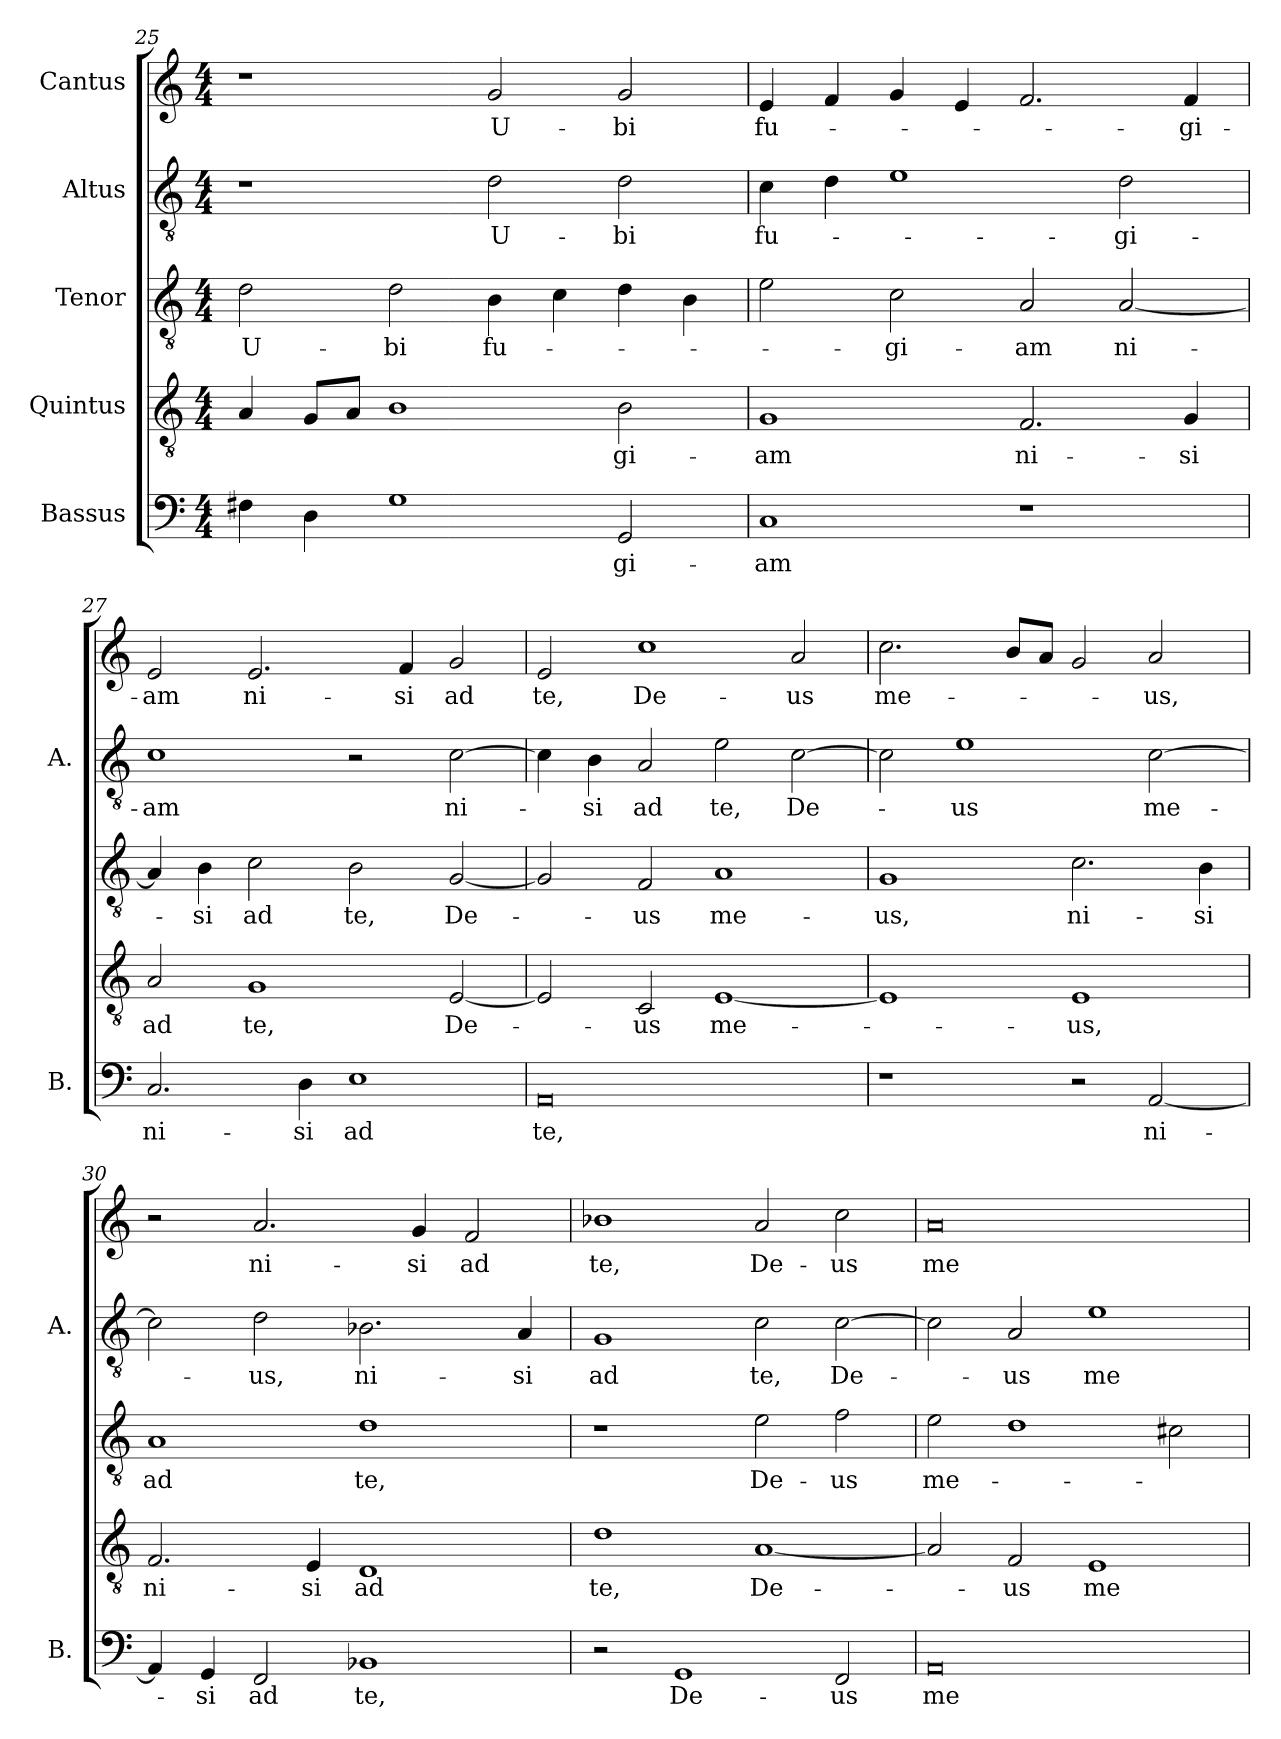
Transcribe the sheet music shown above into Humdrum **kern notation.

**kern	**text	**kern	**text	**kern	**text	**kern	**text	**kern	**text
*part5	*part5	*part4	*part4	*part3	*part3	*part2	*part2	*part1	*part1
*staff5	*staff5	*staff4	*staff4	*staff3	*staff3	*staff2	*staff2	*staff1	*staff1
*I"Bassus	*	*I"Quintus	*	*I"Tenor	*	*I"Altus	*	*I"Cantus	*
*I'B.	*	*	*	*	*	*I'A.	*	*	*
*clefF4	*	*clefGv2	*	*clefGv2	*	*clefGv2	*	*clefG2	*
*k[]	*	*k[]	*	*k[]	*	*k[]	*	*k[]	*
*C:	*	*C:	*	*C:	*	*C:	*	*C:	*
*M4/4	*	*M4/4	*	*M4/4	*	*M4/4	*	*M4/4	*
=25	=25	=25	=25	=25	=25	=25	=25	=25	=25
4F#X\	.	4A/	.	2d\	U-	1r	.	1r	.
4D\	.	8G/L	.	.	.	.	.	.	.
.	.	8A/J	.	.	.	.	.	.	.
1G\	.	1B\	.	2d\	-bi	.	.	.	.
.	.	.	.	4B\	fu-	2d\	U-	2g/	U-
.	.	.	.	4c\	.	.	.	.	.
2GG/	-gi-	2B\	-gi-	4d\	.	2d\	-bi	2g/	-bi
.	.	.	.	4B\	.	.	.	.	.
=26	=26	=26	=26	=26	=26	=26	=26	=26	=26
1C/	-am	1G/	-am	2e\	.	4c\	fu-	4e/	fu-
.	.	.	.	.	.	4d\	.	4f/	.
.	.	.	.	2c\	-gi-	1e\	.	4g/	.
.	.	.	.	.	.	.	.	4e/	.
1r	.	2.F/	ni-	2A/	-am	.	.	2.f/	.
.	.	.	.	[2A/	ni-	2d\	-gi-	.	.
.	.	4G/	-si	.	.	.	.	4f/	-gi-
=27	=27	=27	=27	=27	=27	=27	=27	=27	=27
2.C/	ni-	2A/	ad	4A/]	.	1c\	-am	2e/	-am
.	.	.	.	4B\	-si	.	.	.	.
.	.	1G/	te,	2c\	ad	.	.	2.e/	ni-
4D\	-si	.	.	.	.	.	.	.	.
1E\	ad	.	.	2B\	te,	2r	.	.	.
.	.	.	.	.	.	.	.	4f/	-si
.	.	[2E/	De-	[2G/	De-	[2c\	ni-	2g/	ad
=28	=28	=28	=28	=28	=28	=28	=28	=28	=28
0AA/	te,	2E/]	.	2G/]	.	4c\]	.	2e/	te,
.	.	.	.	.	.	4B\	-si	.	.
.	.	2C/	-us	2F/	-us	2A/	ad	1cc\	De-
.	.	[1E/	me-	1A/	me-	2e\	te,	.	.
.	.	.	.	.	.	[2c\	De-	2a/	-us
=29	=29	=29	=29	=29	=29	=29	=29	=29	=29
1r	.	1E/]	.	1G/	-us,	2c\]	.	2.cc\	me-
.	.	.	.	.	.	1e\	-us	.	.
.	.	.	.	.	.	.	.	8b/L	.
.	.	.	.	.	.	.	.	8a/J	.
2r	.	1E/	-us,	2.c\	ni-	.	.	2g/	.
[2AA/	ni-	.	.	.	.	[2c\	me-	2a/	-us,
.	.	.	.	4B\	-si	.	.	.	.
=30	=30	=30	=30	=30	=30	=30	=30	=30	=30
4AA/]	.	2.F/	ni-	1A/	ad	2c\]	.	2r	.
4GG/	-si	.	.	.	.	.	.	.	.
2FF/	ad	.	.	.	.	2d\	-us,	2.a/	ni-
.	.	4E/	-si	.	.	.	.	.	.
1BB-X/	te,	1D/	ad	1d\	te,	2.B-X\	ni-	.	.
.	.	.	.	.	.	.	.	4g/	-si
.	.	.	.	.	.	.	.	2f/	ad
.	.	.	.	.	.	4A/	-si	.	.
=31	=31	=31	=31	=31	=31	=31	=31	=31	=31
2r	.	1d\	te,	1r	.	1G/	ad	1b-X\	te,
1GG/	De-	.	.	.	.	.	.	.	.
.	.	[1A/	De-	2e\	De-	2c\	te,	2a/	De-
2FF/	-us	.	.	2f\	-us	[2c\	De-	2cc\	-us
=32	=32	=32	=32	=32	=32	=32	=32	=32	=32
0AA/	me-	2A/]	.	2e\	me-	2c\]	.	0a/	me-
.	.	2F/	-us	1d\	.	2A/	-us	.	.
.	.	1E/	me-	.	.	1e\	me-	.	.
.	.	.	.	2c#X\	.	.	.	.	.
=	=	=	=	=	=	=	=	=	=
*-	*-	*-	*-	*-	*-	*-	*-	*-	*-
